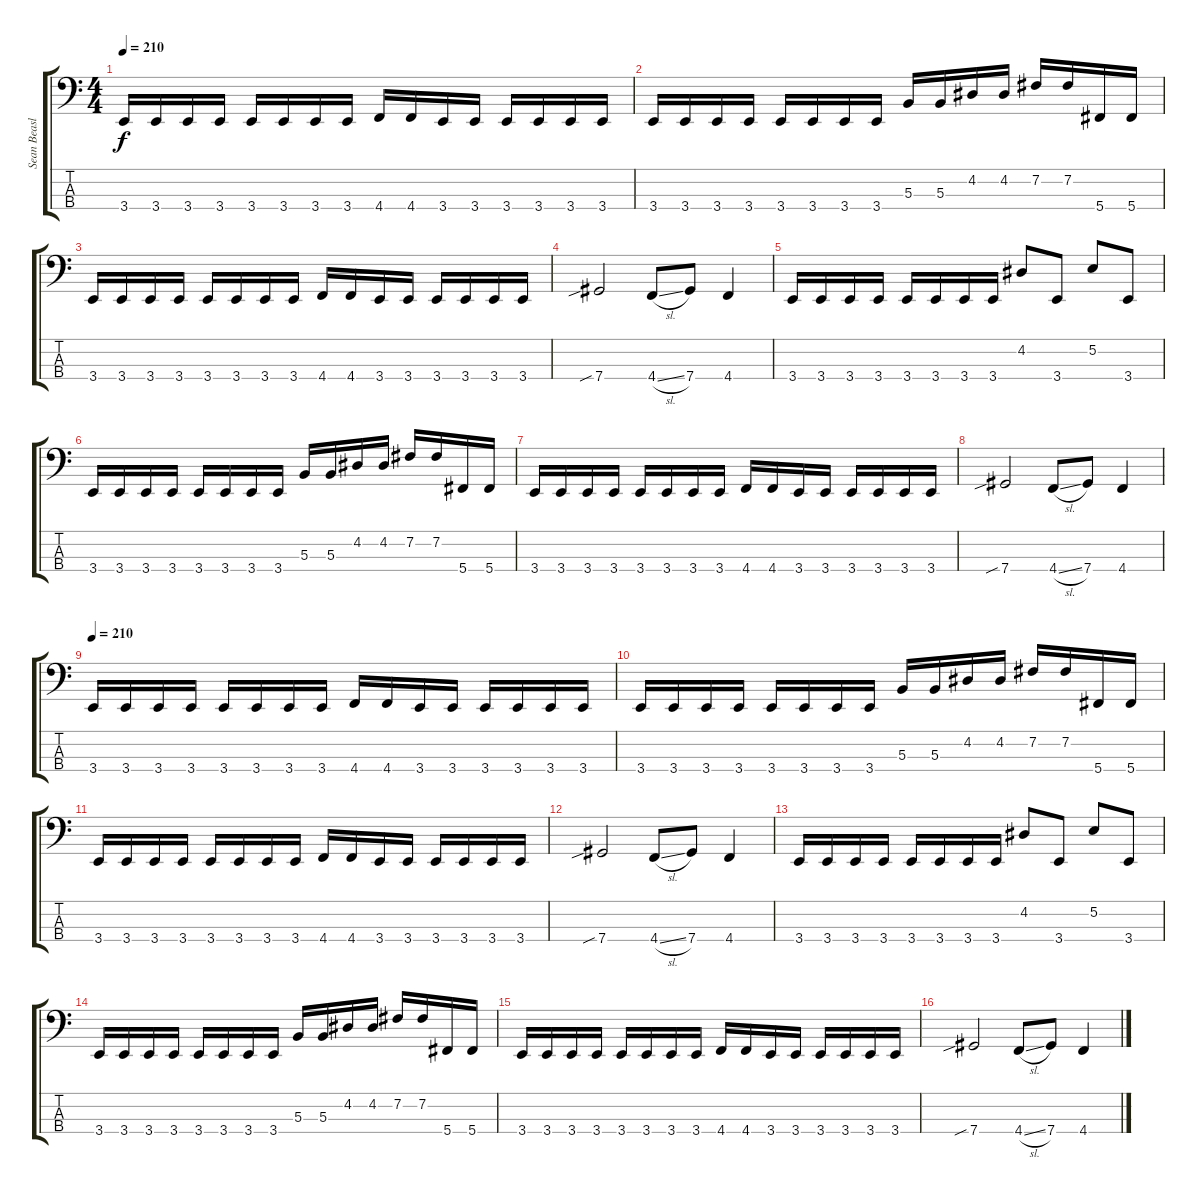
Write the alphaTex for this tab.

\track ("Sean Beasley" "Sean Beasl") {instrument electricbasspick}
\staff {score tabs}
\tuning (E2 B1 Gb1 Db1) {hide}
\ts (4 4)
\tempo 210
\clef f4
\ks c
3.4.16{dy f} 3.4.16 3.4.16 3.4.16 3.4.16 3.4.16 3.4.16 3.4.16 4.4.16 4.4.16 3.4.16 3.4.16 3.4.16 3.4.16 3.4.16 3.4.16 |
3.4.16 3.4.16 3.4.16 3.4.16 3.4.16 3.4.16 3.4.16 3.4.16 5.3.16 5.3.16 4.2.16 4.2.16 7.2.16 7.2.16 5.4.16 5.4.16 |
3.4.16 3.4.16 3.4.16 3.4.16 3.4.16 3.4.16 3.4.16 3.4.16 4.4.16 4.4.16 3.4.16 3.4.16 3.4.16 3.4.16 3.4.16 3.4.16 |
7.4{sib}.2 4.4{sl}.8 7.4.8 4.4.4 |
3.4.16 3.4.16 3.4.16 3.4.16 3.4.16 3.4.16 3.4.16 3.4.16 4.2.8 3.4.8 5.2.8 3.4.8 |
3.4.16 3.4.16 3.4.16 3.4.16 3.4.16 3.4.16 3.4.16 3.4.16 5.3.16 5.3.16 4.2.16 4.2.16 7.2.16 7.2.16 5.4.16 5.4.16 |
3.4.16 3.4.16 3.4.16 3.4.16 3.4.16 3.4.16 3.4.16 3.4.16 4.4.16 4.4.16 3.4.16 3.4.16 3.4.16 3.4.16 3.4.16 3.4.16 |
7.4{sib}.2 4.4{sl}.8 7.4.8 4.4.4 |
\tempo 210
3.4.16 3.4.16 3.4.16 3.4.16 3.4.16 3.4.16 3.4.16 3.4.16 4.4.16 4.4.16 3.4.16 3.4.16 3.4.16 3.4.16 3.4.16 3.4.16 |
3.4.16 3.4.16 3.4.16 3.4.16 3.4.16 3.4.16 3.4.16 3.4.16 5.3.16 5.3.16 4.2.16 4.2.16 7.2.16 7.2.16 5.4.16 5.4.16 |
3.4.16 3.4.16 3.4.16 3.4.16 3.4.16 3.4.16 3.4.16 3.4.16 4.4.16 4.4.16 3.4.16 3.4.16 3.4.16 3.4.16 3.4.16 3.4.16 |
7.4{sib}.2 4.4{sl}.8 7.4.8 4.4.4 |
3.4.16 3.4.16 3.4.16 3.4.16 3.4.16 3.4.16 3.4.16 3.4.16 4.2.8 3.4.8 5.2.8 3.4.8 |
3.4.16 3.4.16 3.4.16 3.4.16 3.4.16 3.4.16 3.4.16 3.4.16 5.3.16 5.3.16 4.2.16 4.2.16 7.2.16 7.2.16 5.4.16 5.4.16 |
3.4.16 3.4.16 3.4.16 3.4.16 3.4.16 3.4.16 3.4.16 3.4.16 4.4.16 4.4.16 3.4.16 3.4.16 3.4.16 3.4.16 3.4.16 3.4.16 |
7.4{sib}.2 4.4{sl}.8 7.4.8 4.4.4
